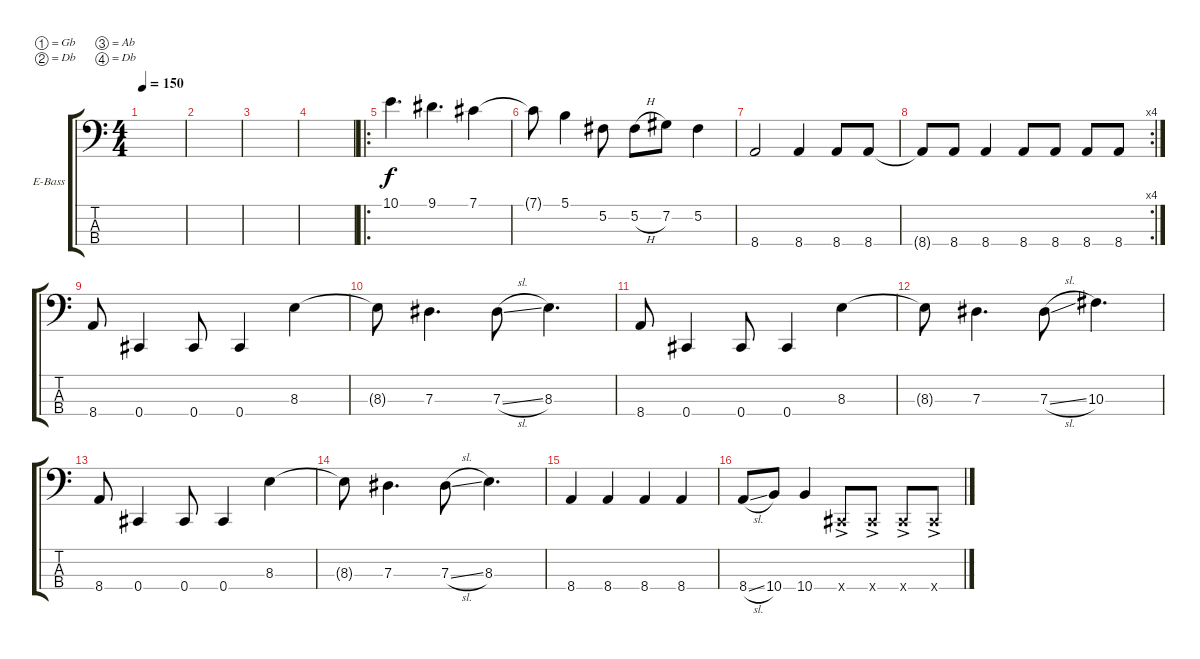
\defaultSystemsLayout 4
\bracketExtendMode groupsimilarinstruments
\firstSystemTrackNameOrientation horizontal
\otherSystemsTrackNameOrientation horizontal
\track ("Electric Bass" "E-Bass") {instrument electricbassfinger}
\staff {score tabs}
\tuning (Gb2 Db2 Ab1 Db1)
\ts (4 4)
\tempo 150
\clef f4
\scale
0.38796
\ks c
|
\scale
0.204013 |
\scale
0.204013 |
\scale
0.204013 |
\ro
\scale
0.215722 10.1.4{d} 9.1.4{d} 7.1.4 |
\scale
0.28702 7.1{t}.8 5.1.4 5.2.8 5.2{h}.8 7.2.8 5.2.4 |
\scale
0.212066 8.4.2 8.4.4 8.4.8 8.4.8 |
\rc 4
\scale
0.285192 8.4{t}.8 8.4.8 8.4.4 8.4.8 8.4.8 8.4.8 8.4.8 |
\scale
0.274351 8.4.8{dy f} 0.4.4 0.4.8 0.4.4 8.3.4 |
\scale
0.222403 8.3{t}.8 7.3.4{d} 7.3{sl}.8 8.3.4{d} |
\scale
0.274351 8.4.8 0.4.4 0.4.8 0.4.4 8.3.4 |
\scale
0.228896 8.3{t}.8 7.3.4{d} 7.3{sl}.8 10.3.4{d} |
\scale
0.293403 8.4.8 0.4.4 0.4.8 0.4.4 8.3.4 |
\scale
0.237847 8.3{t}.8 7.3.4{d} 7.3{sl}.8 8.3.4{d} |
\scale
0.208333 8.4.4 8.4.4 8.4.4 8.4.4 |
\scale
0.260417 8.4{sl}.8 10.4.8 10.4.4 0.4{ac x}.8 0.4{ac x}.8 0.4{ac x}.8 0.4{ac x}.8
